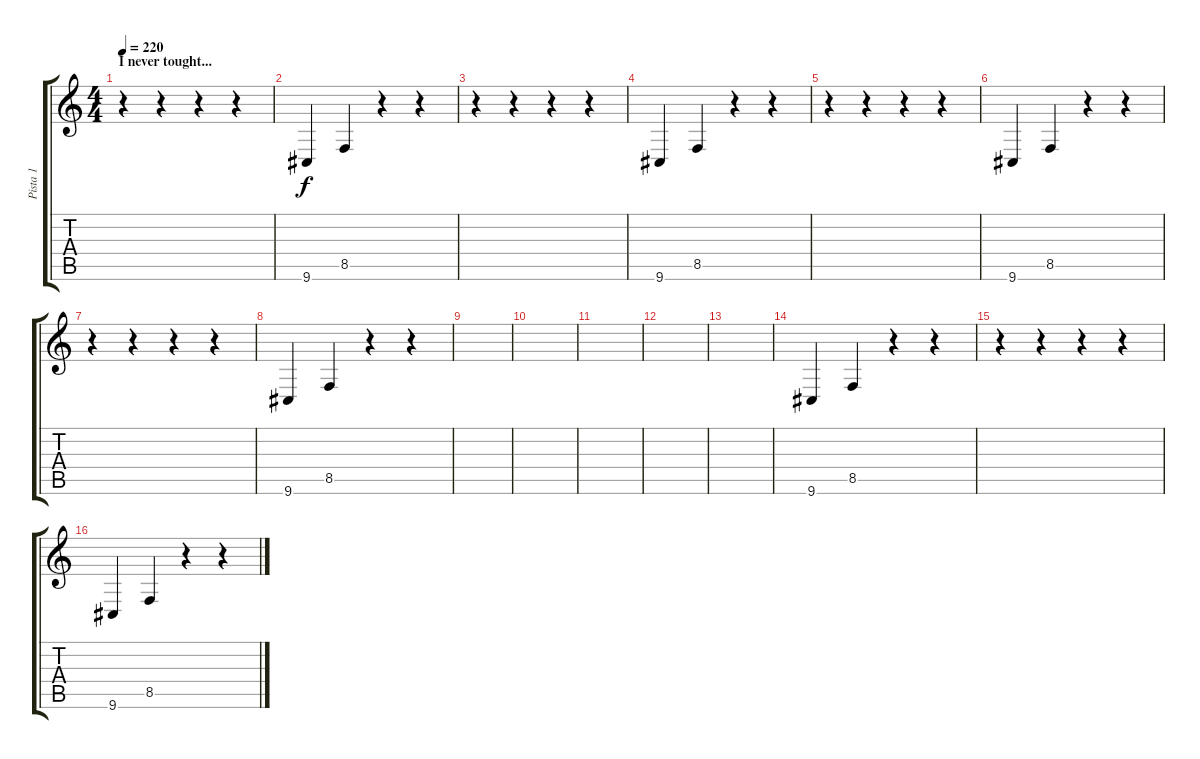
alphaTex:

\track ("Pista 1" "Pista 1") {instrument acousticgrandpiano}
\staff {score tabs}
\tuning (E4 B3 G3 D3 A2 E2) {hide}
\ts (4 4)
\section ("" "I never tought...")
\tempo 220
\clef g2
\ks c
r.4{dy f} r.4 r.4 r.4 |
9.6.4 8.5.4 r.4 r.4 |
r.4 r.4 r.4 r.4 |
9.6.4 8.5.4 r.4 r.4 |
r.4 r.4 r.4 r.4 |
9.6.4 8.5.4 r.4 r.4 |
r.4 r.4 r.4 r.4 |
9.6.4 8.5.4 r.4 r.4 |
|
|
|
|
|
9.6.4 8.5.4 r.4 r.4 |
r.4 r.4 r.4 r.4 |
9.6.4 8.5.4 r.4 r.4
